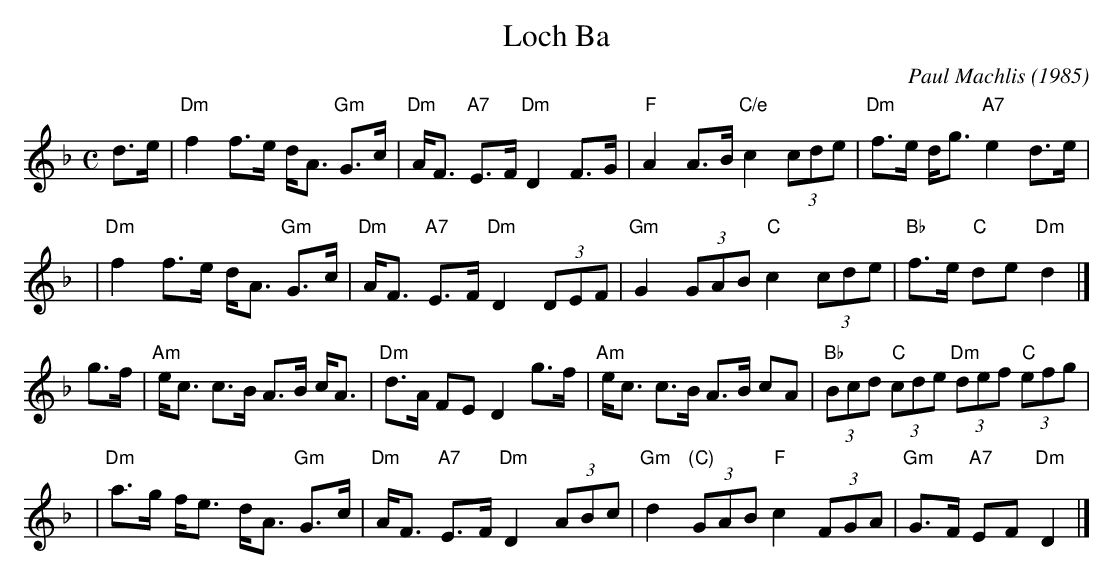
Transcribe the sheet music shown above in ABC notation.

X:1
T: Loch Ba
C: Paul Machlis (1985)
M: C
L: 1/8
K: Dm
d>e \
| "Dm"f2 f>e d<A "Gm"G>c | "Dm"A<F "A7"E>F "Dm"D2 F>G \
| "F"A2 A>B "C/e"c2 (3cde | "Dm"f>e d<g "A7"e2 d>e |
y3 \
| "Dm"f2 f>e d<A "Gm"G>c | "Dm"A<F "A7"E>F "Dm"D2 (3DEF \
| "Gm"G2 (3GAB "C"c2 (3cde | "Bb"f>e "C"de "Dm"d2 |]
g>f \
| "Am"e<c c>B A>B c<A | "Dm"d>A FE D2 g>f \
| "Am"e<c c>B A>B cA | "Bb"(3Bcd "C"(3cde "Dm"(3def "C"(3efg |
y3 \
| "Dm"a>g f<e d<A "Gm"G>c | "Dm"A<F "A7"E>F "Dm"D2 (3ABc \
| "Gm"d2 "(C)"(3GAB "F"c2 (3FGA | "Gm"G>F "A7"EF "Dm"D2 |]
